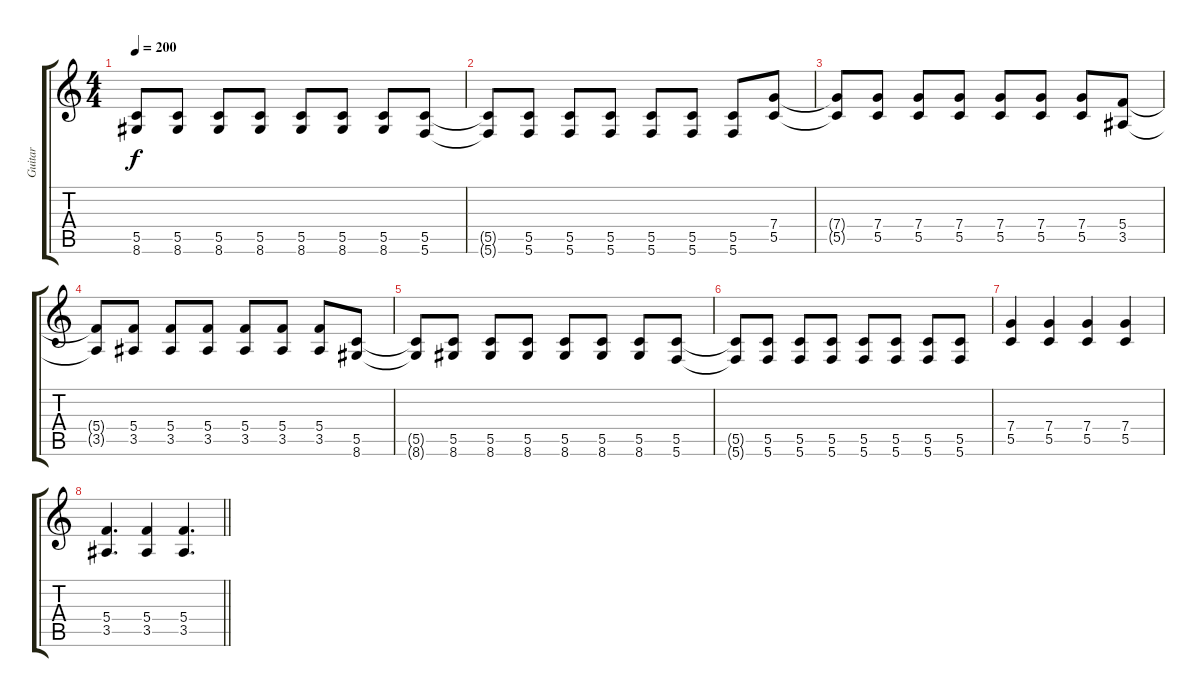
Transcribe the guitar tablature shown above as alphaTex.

\track ("Guitar" "Guitar") {instrument distortionguitar}
\staff {score tabs}
\tuning (D4 A3 F3 C3 G2 C2) {hide}
\ts (4 4)
\tempo 200
\clef g2
\ks c
(5.5{t} 8.6{t}).8{dy f} (5.5 8.6).8 (5.5 8.6).8 (5.5 8.6).8 (5.5 8.6).8 (5.5 8.6).8 (5.5 8.6).8 (5.5 5.6).8 |
(5.5{t} 5.6{t}).8 (5.5 5.6).8 (5.5 5.6).8 (5.5 5.6).8 (5.5 5.6).8 (5.5 5.6).8 (5.5 5.6).8 (7.4 5.5).8 |
(7.4{t} 5.5{t}).8 (7.4 5.5).8 (7.4 5.5).8 (7.4 5.5).8 (7.4 5.5).8 (7.4 5.5).8 (7.4 5.5).8 (5.4 3.5).8 |
(5.4{t} 3.5{t}).8 (5.4 3.5).8 (5.4 3.5).8 (5.4 3.5).8 (5.4 3.5).8 (5.4 3.5).8 (5.4 3.5).8 (5.5 8.6).8 |
(5.5{t} 8.6{t}).8 (5.5 8.6).8 (5.5 8.6).8 (5.5 8.6).8 (5.5 8.6).8 (5.5 8.6).8 (5.5 8.6).8 (5.5 5.6).8 |
(5.5{t} 5.6{t}).8 (5.5 5.6).8 (5.5 5.6).8 (5.5 5.6).8 (5.5 5.6).8 (5.5 5.6).8 (5.5 5.6).8 (5.5 5.6).8 |
(7.4 5.5).4 (7.4 5.5).4 (7.4 5.5).4 (7.4 5.5).4 |
\barLineRight lightlight
(5.4 3.5).4{d} (5.4 3.5).4 (5.4 3.5).4{d}
